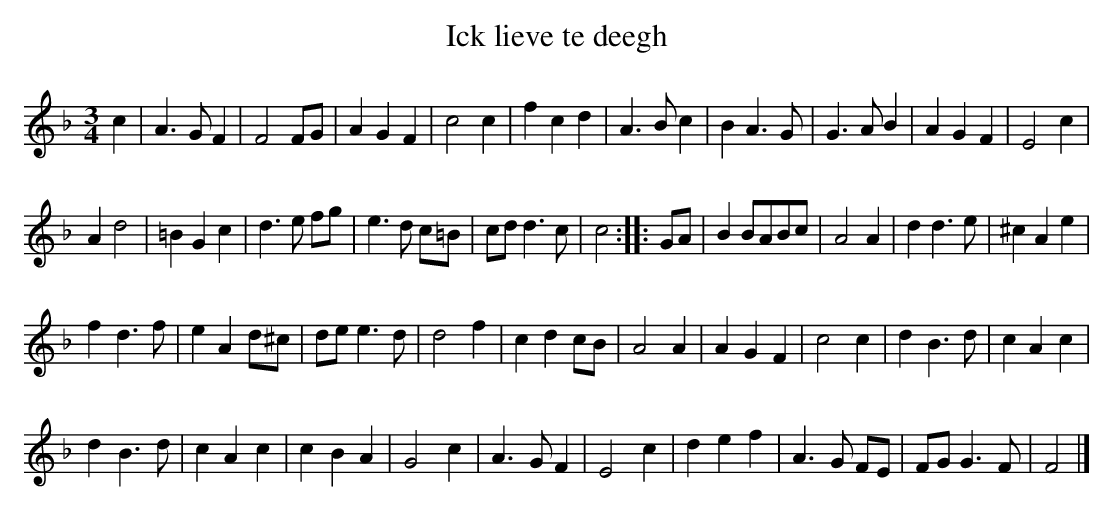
X:1
T:Ick lieve te deegh
M:3/4
K:Fmaj
c2|A3GF2|F4FG|A2G2F2|c4c2|f2c2d2|A3Bc2|B2A3G|G3AB2|A2G2F2|E4c2|
A2d4|=B2G2c2|d3e fg|e3d c=B|cdd3c|c4:||:GA|B2BABc|A4A2|d2d3e|^c2A2e2|
f2d3f|e2A2d^c|dee3d|d4f2|c2d2cB|A4A2|A2G2F2|c4c2|d2B3d|c2A2c2|
d2B3d|c2A2c2|c2B2A2|G4c2|A3GF2|E4c2|d2e2f2|A3G FE|FGG3F|F4|]
